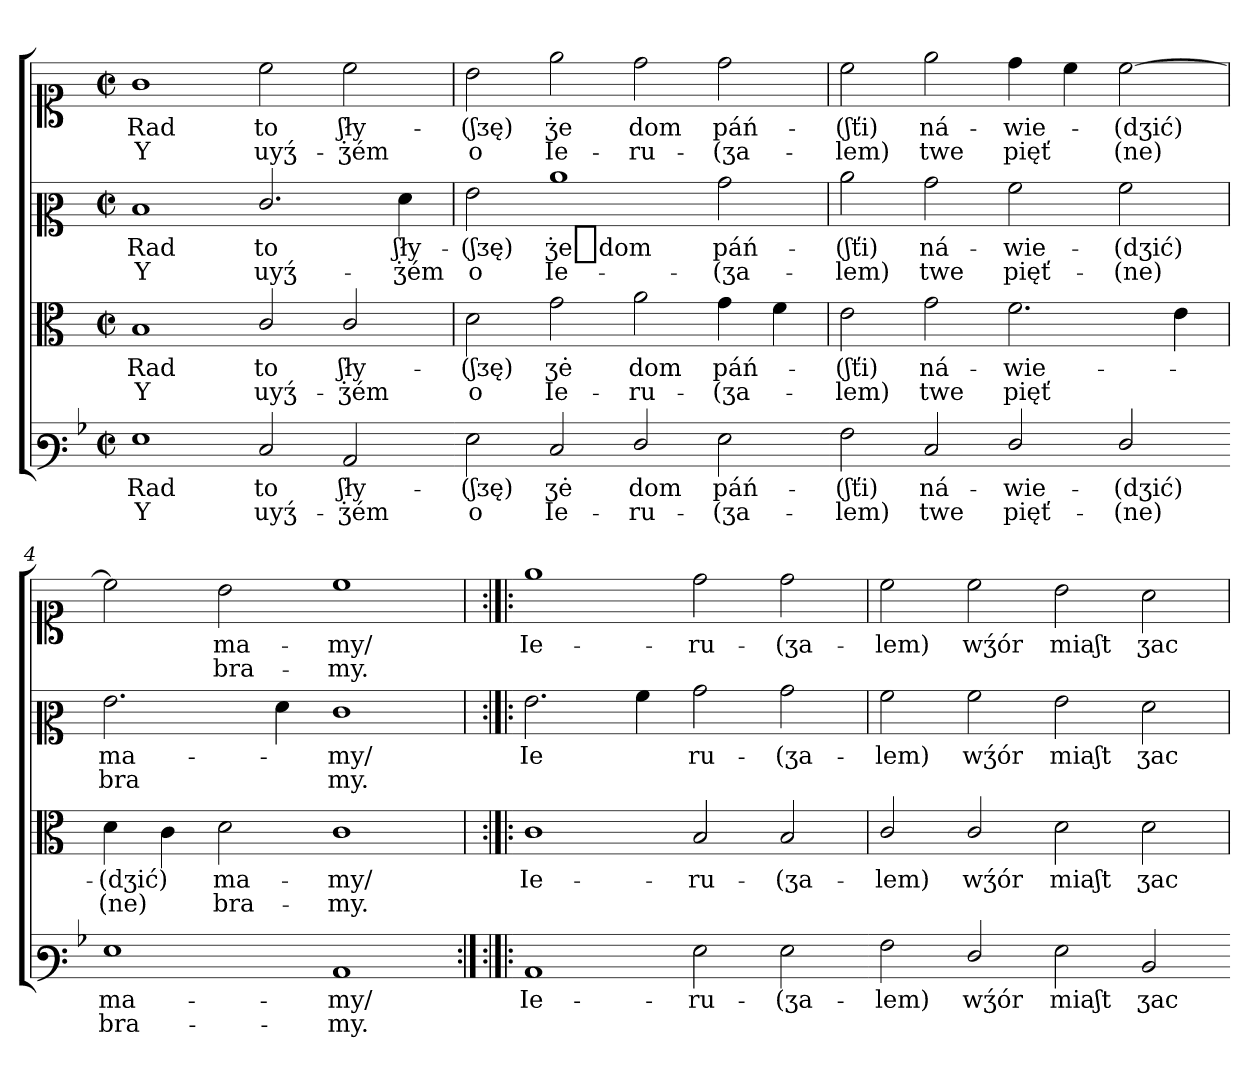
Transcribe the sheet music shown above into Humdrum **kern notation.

**kern	**text	**text	**kern	**text	**text	**kern	**text	**text	**kern	**text	**text
*part4	*part4	*part4	*part3	*part3	*part3	*part2	*part2	*part2	*part1	*part1	*part1
*staff4	*staff4	*staff4	*staff3	*staff3	*staff3	*staff2	*staff2	*staff2	*staff1	*staff1	*staff1
*clefF3	*	*	*clefC3	*	*	*clefC2	*	*	*clefC1	*	*
*k[b-]	*	*	*k[]	*	*	*k[]	*	*	*k[]	*	*
*M4/2	*	*	*M4/2	*	*	*M4/2	*	*	*M4/2	*	*
*met(c|)	*	*	*met(c|)	*	*	*met(c|)	*	*	*met(c|)	*	*
=1	=1	=1	=1	=1	=1	=1	=1	=1	=1	=1	=1
1G	Rad	Y	1B	Rad	Y	1d	Rad	Y	1g	Rad	Y
2E	to	uyʒ́-	2c/	to	uyʒ́-	2.e/	to	uyʒ́-	2cc	to	uyʒ́-
2C	ʃły-	-ʒ̇ém	2c/	ʃły-	-ʒ̇ém	.	.	.	2cc	ʃły-	-ʒ̇ém
.	.	.	.	.	.	4f	ʃły-	-ʒ̇ém	.	.	.
=2-	=2	=2	=2	=2	=2	=2	=2	=2	=2	=2	=2
2G	-(ʃᴣę)	o	2d	-(ʃᴣę)	o	2g	-(ʃᴣę)	o	2b	-(ʃᴣę)	o
2E	ʒė	Ie-	2g	ʒė	Ie-	1cc	ʒ̇e_dom	Ie-	2ee	ʒ̇e	Ie-
2F/	dom	-ru-	2a	dom	-ru-	.	.	.	2dd	dom	-ru-
2G	páń-	-(ӡa-	4g	páń-	-(ӡa-	2b	páń-	-(ӡa-	2dd	páń-	-(ӡa-
.	.	.	4f	.	.	.	.	.	.	.	.
=3-	=3	=3	=3	=3	=3	=3	=3	=3	=3	=3	=3
2A	-(ʃťi)	-lem)	2e	-(ʃťi)	lem)	2cc	-(ʃťi)	-lem)	2cc	-(ʃťi)	-lem)
2E	ná-	twe	2g	ná-	twe	2b	ná-	twe	2ee	ná-	twe
2F/	-wie-	pięť-	2.f	-wie-	pięť	2a	-wie-	pięť-	4dd	-wie-	pięť
.	.	.	.	.	.	.	.	.	4cc	.	.
2F/	-(dӡić)	-(ne)	.	.	.	2a	-(dӡić)	-(ne)	[2cc	-(dӡić)	(ne)
.	.	.	4e	.	.	.	.	.	.	.	.
=4-	=4	=4	=4	=4	=4	=4	=4	=4	=4	=4	=4
1G	ma-	bra-	4d	-(dӡić)	(ne)	2.g	ma-	bra	2cc]	.	.
.	.	.	4c	.	.	.	.	.	.	.	.
.	.	.	2d	ma-	bra-	.	.	.	2b	ma-	bra-
.	.	.	.	.	.	4f	.	.	.	.	.
1C	-my/	-my.	1c	-my/	-my.	1e	-my/	my.	1cc	-my/	-my.
=:|!:	=	=	=	=	=	=	=	=	=	=	=
1C	Ie-	.	1c	Ie-	.	2.g	Ie	.	1ee	Ie-	.
.	.	.	.	.	.	4a	.	.	.	.	.
2G	-ru-	.	2B	-ru-	.	2b	ru-	.	2dd	-ru-	.
2G	-(ӡa-	.	2B	-(ӡa-	.	2b	-(ӡa-	.	2dd	-(ӡa-	.
=6-	=6	=6	=6	=6	=6	=6	=6	=6	=6	=6	=6
2A	-lem)	.	2c/	-lem)	.	2a	-lem)	.	2cc	-lem)	.
2F/	wʒ́ór	.	2c/	wʒ́ór	.	2a	wʒ́ór	.	2cc	wʒ́ór	.
2G	miaʃt	.	2d	miaʃt	.	2g	miaʃt	.	2b	miaʃt	.
2D	ӡac-	.	2d	ӡac-	.	2f	ӡac-	.	2a	ӡac-	.
=-	=	=	=	=	=	=	=	=	=	=	=
*-	*-	*-	*-	*-	*-	*-	*-	*-	*-	*-	*-
